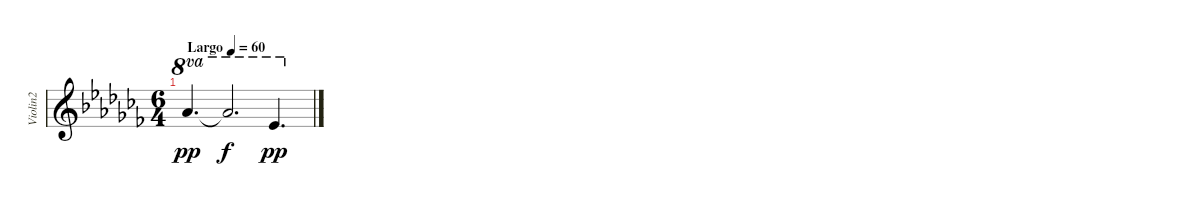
\track ("Violin2" "Violin2") {instrument violin}
\staff {score}
\tuning (E5 A4 D4 G3) {hide}
\ts (6 4)
\tempo (60 "Largo")
\clef g2
\ks abminor
4.1.4{d ot 8va dy pp instrument violin} 4.1{t}.2{d ot 8va dy f} 6.2.4{d ot 8va dy pp}
